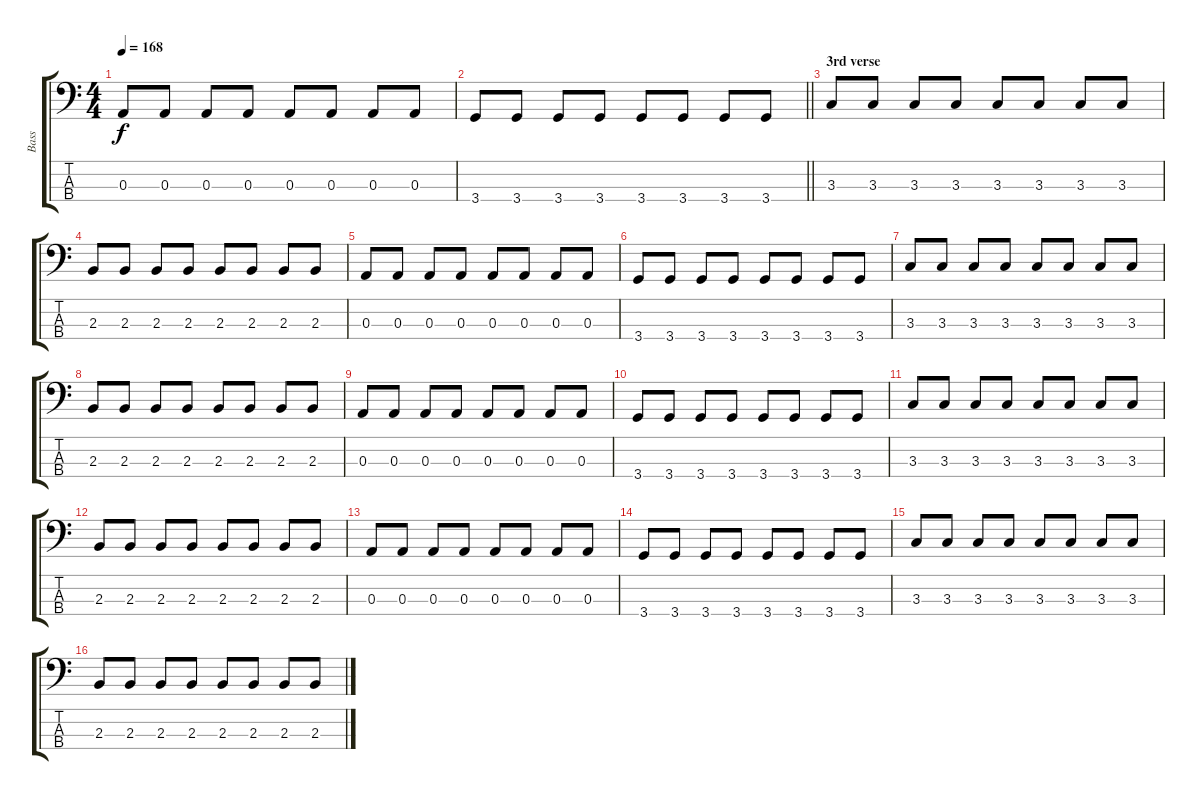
\track ("Bass" "Bass") {instrument electricbasspick}
\staff {score tabs}
\tuning (G2 D2 A1 E1) {hide}
\ts (4 4)
\tempo 168
\clef f4
\ks c
0.3.8{dy f} 0.3.8 0.3.8 0.3.8 0.3.8 0.3.8 0.3.8 0.3.8 |
\barLineRight lightlight
3.4.8 3.4.8 3.4.8 3.4.8 3.4.8 3.4.8 3.4.8 3.4.8 |
\section ("" "3rd verse")
3.3.8 3.3.8 3.3.8 3.3.8 3.3.8 3.3.8 3.3.8 3.3.8 |
2.3.8 2.3.8 2.3.8 2.3.8 2.3.8 2.3.8 2.3.8 2.3.8 |
0.3.8 0.3.8 0.3.8 0.3.8 0.3.8 0.3.8 0.3.8 0.3.8 |
3.4.8 3.4.8 3.4.8 3.4.8 3.4.8 3.4.8 3.4.8 3.4.8 |
3.3.8 3.3.8 3.3.8 3.3.8 3.3.8 3.3.8 3.3.8 3.3.8 |
2.3.8 2.3.8 2.3.8 2.3.8 2.3.8 2.3.8 2.3.8 2.3.8 |
0.3.8 0.3.8 0.3.8 0.3.8 0.3.8 0.3.8 0.3.8 0.3.8 |
3.4.8 3.4.8 3.4.8 3.4.8 3.4.8 3.4.8 3.4.8 3.4.8 |
3.3.8 3.3.8 3.3.8 3.3.8 3.3.8 3.3.8 3.3.8 3.3.8 |
2.3.8 2.3.8 2.3.8 2.3.8 2.3.8 2.3.8 2.3.8 2.3.8 |
0.3.8 0.3.8 0.3.8 0.3.8 0.3.8 0.3.8 0.3.8 0.3.8 |
3.4.8 3.4.8 3.4.8 3.4.8 3.4.8 3.4.8 3.4.8 3.4.8 |
3.3.8 3.3.8 3.3.8 3.3.8 3.3.8 3.3.8 3.3.8 3.3.8 |
2.3.8 2.3.8 2.3.8 2.3.8 2.3.8 2.3.8 2.3.8 2.3.8
